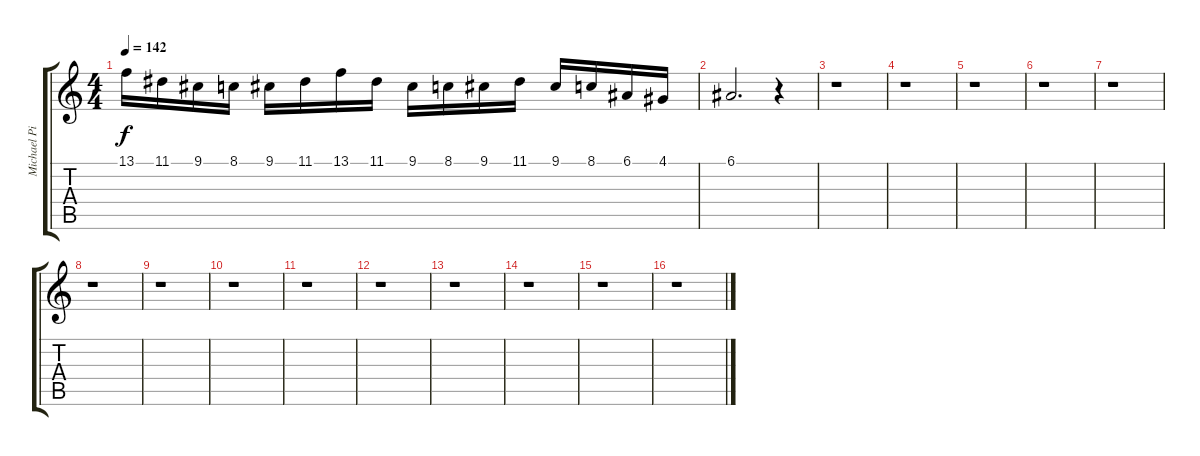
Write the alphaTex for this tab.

\track ("Michael Pinnella (lead)" "Michael Pi") {solo instrument tangoaccordion}
\staff {score tabs}
\tuning (E4 B3 G3 D3 A2 E2) {hide}
\ts (4 4)
\tempo 142
\clef g2
\ks c
13.1.16{dy f} 11.1.16 9.1.16 8.1.16 9.1.16 11.1.16 13.1.16 11.1.16 9.1.16 8.1.16 9.1.16 11.1.16 9.1.16 8.1.16 6.1.16 4.1.16 |
6.1.2{d} r.4 |
r.1 |
r.1 |
r.1 |
r.1 |
r.1 |
r.1 |
r.1 |
r.1 |
r.1 |
r.1 |
r.1 |
r.1 |
r.1 |
r.1
